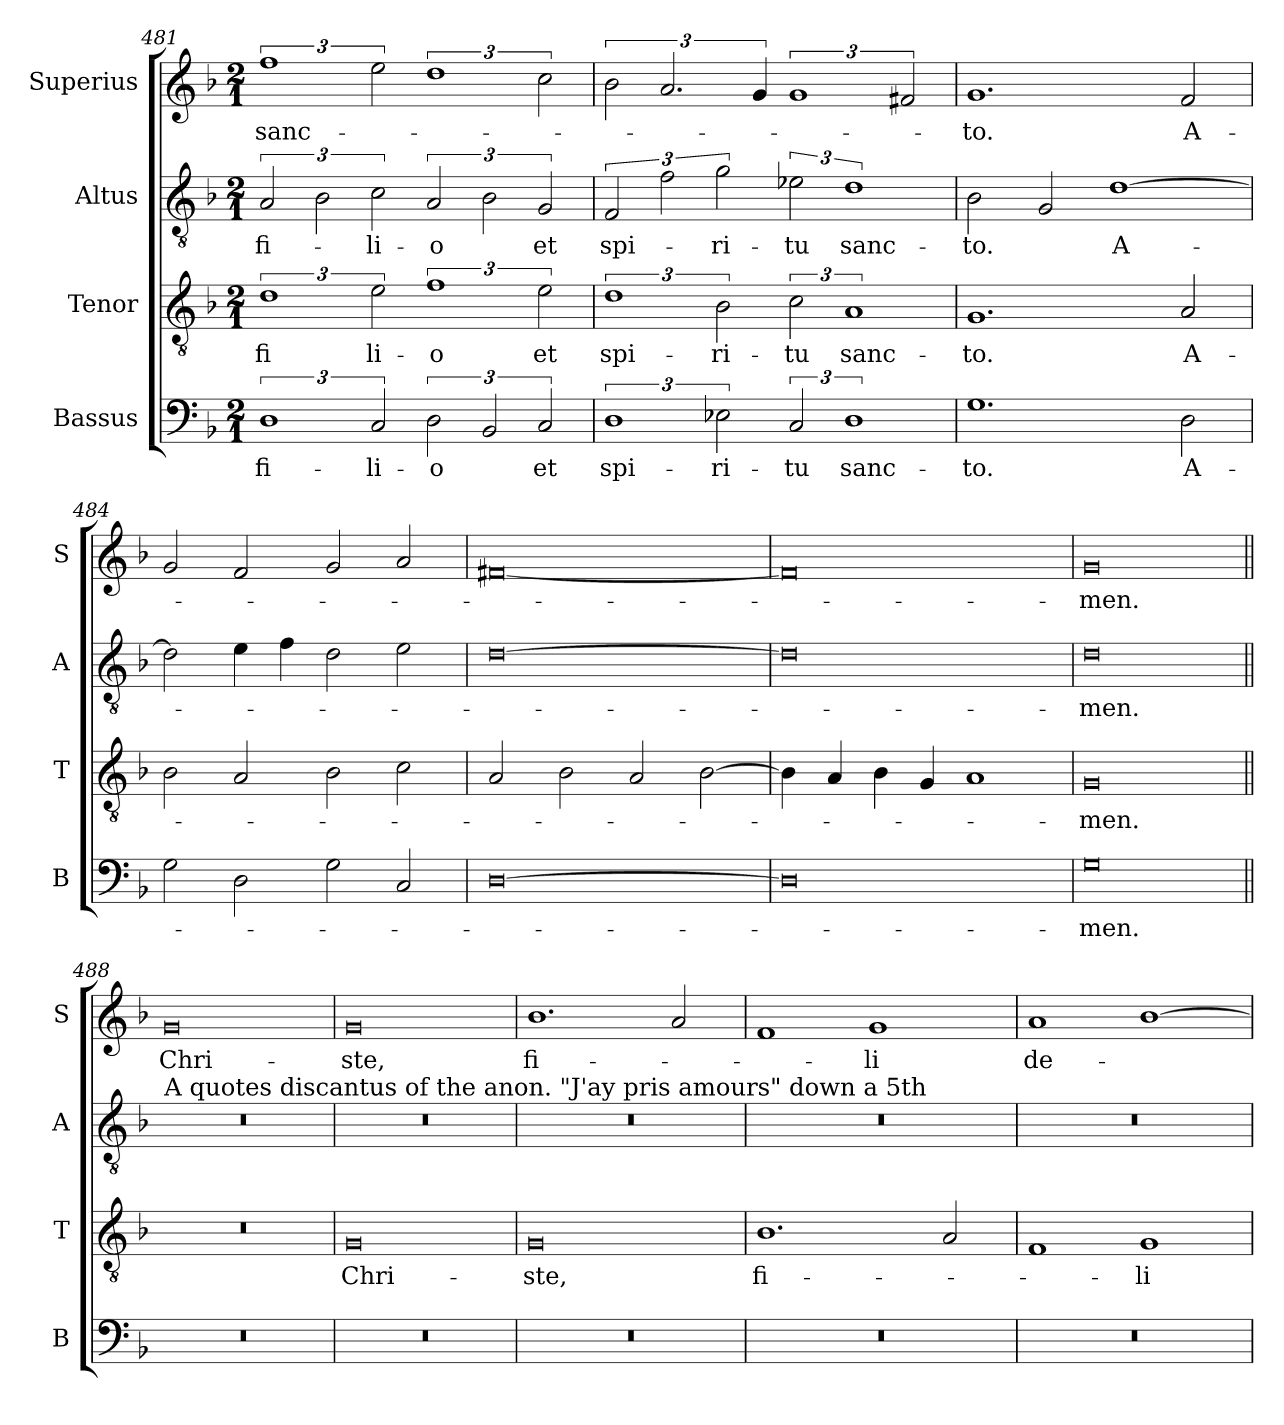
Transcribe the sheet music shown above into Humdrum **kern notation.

**kern	**text	**kern	**text	**kern	**text	**kern	**text
*part4	*part4	*part3	*part3	*part2	*part2	*part1	*part1
*staff4	*staff4	*staff3	*staff3	*staff2	*staff2	*staff1	*staff1
*I"Bassus	*	*I"Tenor	*	*I"Altus	*	*I"Superius	*
*I'B	*	*I'T	*	*I'A	*	*I'S	*
*clefF4	*	*clefGv2	*	*clefGv2	*	*clefG2	*
*k[b-]	*	*k[b-]	*	*k[b-]	*	*k[b-]	*
*M2/1	*	*M2/1	*	*M2/1	*	*M2/1	*
=481	=481	=481	=481	=481	=481	=481	=481
3%2D	fi-	3%2d	fi	3A/	fi-	3%2ff	sanc-
.	.	.	.	3B-\	.	.	.
3C/	-li-	3e\	-li-	3c\	-li-	3ee\	.
3D\	-o	3%2f	-o	3A/	-o	3%2dd	.
3BB-/	.	.	.	3B-\	.	.	.
3C/	et	3e\	et	3G/	et	3cc\	.
=482	=482	=482	=482	=482	=482	=482	=482
3%2D	spi-	3%2d	spi-	3F/	spi-	3b-\	.
.	.	.	.	3f\	.	3.a/	.
3E-X\	-ri-	3B-\	-ri-	3g\	-ri-	.	.
.	.	.	.	.	.	6g/	.
3C/	-tu	3c\	-tu	3e-X\	-tu	3%2g	.
3%2D	sanc-	3%2A	sanc-	3%2d	sanc-	.	.
.	.	.	.	.	.	3f#X/	.
=483	=483	=483	=483	=483	=483	=483	=483
1.G	-to.	1.G	-to.	2B-\	-to.	1.g	to.
.	.	.	.	2G/	.	.	.
.	.	.	.	[1d	A-	.	.
2D\	A-	2A/	A-	.	.	2f/	A-
=484	=484	=484	=484	=484	=484	=484	=484
2G\	.	2B-\	.	2d\]	.	2g/	.
2D\	.	2A/	.	4e\	.	2f/	.
.	.	.	.	4f\	.	.	.
2G\	.	2B-\	.	2d\	.	2g/	.
2C/	.	2c\	.	2e\	.	2a/	.
=485	=485	=485	=485	=485	=485	=485	=485
[0D	.	2A/	.	[0d	.	[0f#X	.
.	.	2B-\	.	.	.	.	.
.	.	2A/	.	.	.	.	.
.	.	[2B-\	.	.	.	.	.
=486	=486	=486	=486	=486	=486	=486	=486
0D]	.	4B-\]	.	0d]	.	0f#]	.
.	.	4A/	.	.	.	.	.
.	.	4B-\	.	.	.	.	.
.	.	4G/	.	.	.	.	.
.	.	1A	.	.	.	.	.
=487	=487	=487	=487	=487	=487	=487	=487
0G	-men.	0G	-men.	0d	-men.	0g	-men.
!!LO:LB:g=z
=488||	=488||	=488||	=488||	=488||	=488||	=488||	=488||
!	!	!	!	!LO:TX:a:t=A quotes discantus of the anon. "J'ay pris amours" down a 5th	!	!	!
0r	.	0r	.	0r	.	0g	Chri-
=489	=489	=489	=489	=489	=489	=489	=489
0r	.	0G	Chri-	0r	.	0g	-ste,
=490	=490	=490	=490	=490	=490	=490	=490
0r	.	0G	-ste,	0r	.	1.b-	fi-
.	.	.	.	.	.	2a/	.
=491	=491	=491	=491	=491	=491	=491	=491
0r	.	1.B-	fi-	0r	.	1f	.
.	.	.	.	.	.	1g	-li
.	.	2A/	.	.	.	.	.
=492	=492	=492	=492	=492	=492	=492	=492
0r	.	1F	.	0r	.	1a	de-
.	.	1G	-li	.	.	[1b-	.
=	=	=	=	=	=	=	=
*-	*-	*-	*-	*-	*-	*-	*-
